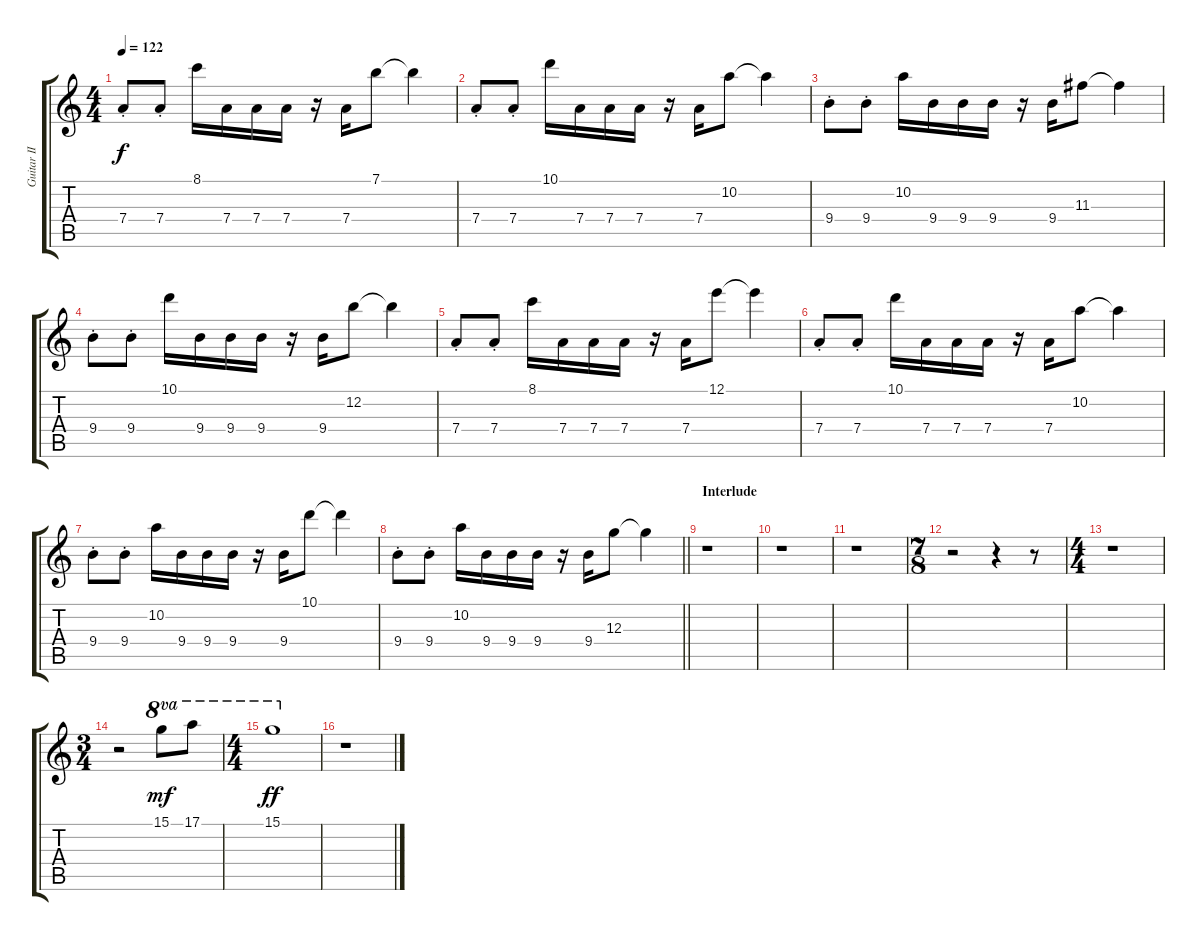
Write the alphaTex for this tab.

\track ("Guitar II" "Guitar II") {instrument electricguitarclean}
\staff {score tabs}
\tuning (E4 B3 G3 D3 G2 C2) {hide}
\ts (4 4)
\tempo 122
\clef g2
\ks c
7.4{st}.8{dy f} 7.4{st}.8 8.1.16 7.4.16 7.4.16 7.4.16 r.16 7.4.16 7.1.8 7.1{t}.4 |
7.4{st}.8 7.4{st}.8 10.1.16 7.4.16 7.4.16 7.4.16 r.16 7.4.16 10.2.8 10.2{t}.4 |
9.4{st}.8 9.4{st}.8 10.2.16 9.4.16 9.4.16 9.4.16 r.16 9.4.16 11.3.8 11.3{t}.4 |
9.4{st}.8 9.4{st}.8 10.1.16 9.4.16 9.4.16 9.4.16 r.16 9.4.16 12.2.8 12.2{t}.4 |
7.4{st}.8 7.4{st}.8 8.1.16 7.4.16 7.4.16 7.4.16 r.16 7.4.16 12.1.8 12.1{t}.4 |
7.4{st}.8 7.4{st}.8 10.1.16 7.4.16 7.4.16 7.4.16 r.16 7.4.16 10.2.8 10.2{t}.4 |
9.4{st}.8 9.4{st}.8 10.2.16 9.4.16 9.4.16 9.4.16 r.16 9.4.16 10.1.8 10.1{t}.4 |
\barLineRight lightlight
9.4{st}.8 9.4{st}.8 10.2.16 9.4.16 9.4.16 9.4.16 r.16 9.4.16 12.3.8 12.3{t}.4 |
\section ("" "Interlude")
r.1 |
r.1 |
r.1 |
\ts (7 8)
r.2 r.4 r.8 |
\ts (4 4)
r.1 |
\ts (3 4)
r.2 15.1.8{ot 8va dy mf} 17.1.8{ot 8va} |
\ts (4 4)
15.1.1{ot 8va dy ff} |
r.1
